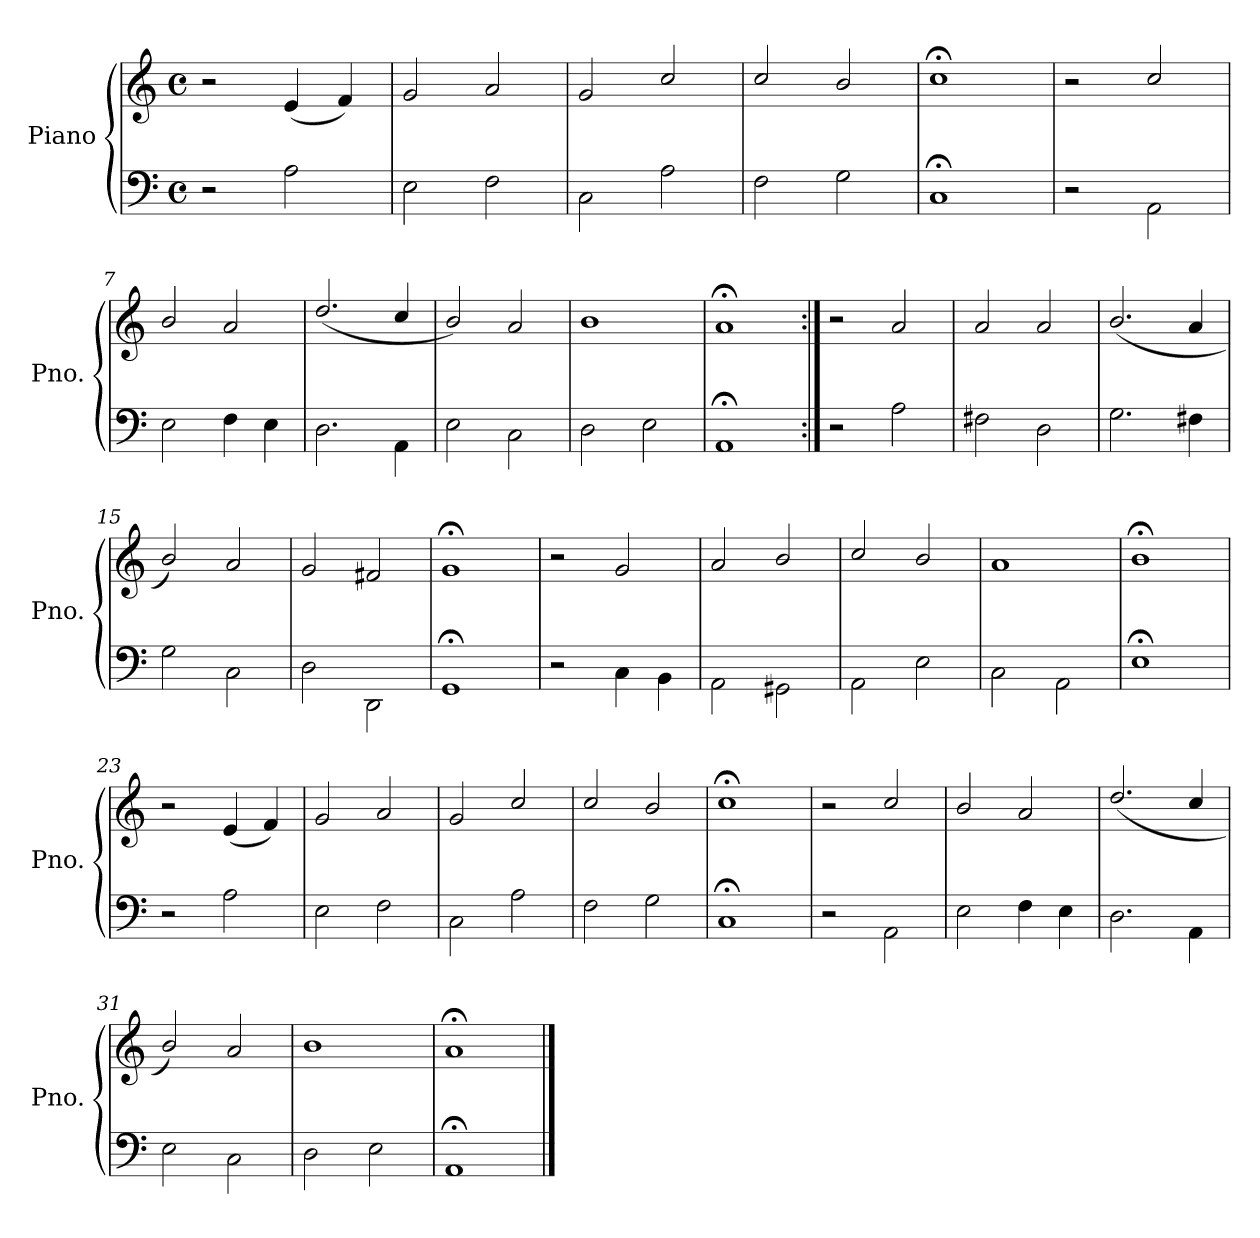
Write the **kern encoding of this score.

**kern	**kern
*part1	*part1
*staff2	*staff1
*I"Piano	*
*I'Pno.	*
*clefF4	*clefG2
*k[]	*k[]
*M4/4	*M4/4
*met(c)	*met(c)
=1	=1
2r	2r
2A\	(4e/
.	4f/)
=2	=2
2E\	2g/
2F\	2a/
=3	=3
2C\	2g/
2A\	2cc/
=4	=4
2F\	2cc/
2G\	2b/
=5	=5
1C;	1cc;<
=6	=6
2r	2r
2AA\	2cc/
=7	=7
2E\	2b/
4F\	2a/
4E\	.
=8	=8
2.D\	(2.dd/
4AA\	4cc/
=9	=9
2E\	2b/)
2C\	2a/
=10	=10
2D\	1b
2E\	.
=11	=11
1AA;	1a;<
!!LO:LB:g=z
=12:|!	=12:|!
2r	2r
2A\	2a/
=13	=13
2F#X\	2a/
2D\	2a/
=14	=14
2.G\	(2.b/
4F#X\	4a/
=15	=15
2G\	2b/)
2C\	2a/
=16	=16
2D\	2g/
2DD\	2f#X/
=17	=17
1GG;	1g;<
=18	=18
2r	2r
4C\	2g/
4BB\	.
=19	=19
2AA\	2a/
2GG#X\	2b/
=20	=20
2AA\	2cc/
2E\	2b/
=21	=21
2C\	1a
2AA\	.
=22	=22
1E;	1b;<
!!LO:LB:g=z
=23	=23
2r	2r
2A\	(4e/
.	4f/)
=24	=24
2E\	2g/
2F\	2a/
=25	=25
2C\	2g/
2A\	2cc/
=26	=26
2F\	2cc/
2G\	2b/
=27	=27
1C;	1cc;<
=28	=28
2r	2r
2AA\	2cc/
=29	=29
2E\	2b/
4F\	2a/
4E\	.
=30	=30
2.D\	(2.dd/
4AA\	4cc/
=31	=31
2E\	2b/)
2C\	2a/
=32	=32
2D\	1b
2E\	.
=33	=33
1AA;	1a;<
==	==
*-	*-
